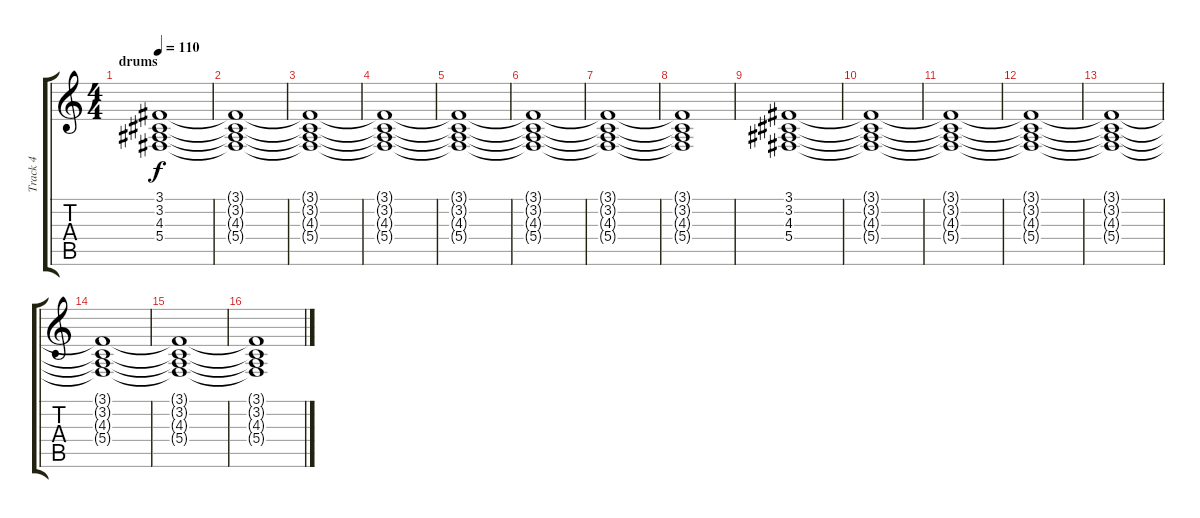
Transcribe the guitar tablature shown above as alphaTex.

\track ("Track 4" "Track 4") {instrument pad2warm}
\staff {score tabs}
\tuning (Eb4 Bb3 Gb3 Db3 Ab2 Db2) {hide}
\ts (4 4)
\section ("" "drums")
\tempo 110
\clef g2
\ks c
(3.1 3.2 4.3 5.4).1{dy f} |
(3.1{t} 3.2{t} 4.3{t} 5.4{t}).1 |
(3.1{t} 3.2{t} 4.3{t} 5.4{t}).1 |
(3.1{t} 3.2{t} 4.3{t} 5.4{t}).1 |
(3.1{t} 3.2{t} 4.3{t} 5.4{t}).1 |
(3.1{t} 3.2{t} 4.3{t} 5.4{t}).1 |
(3.1{t} 3.2{t} 4.3{t} 5.4{t}).1 |
(3.1{t} 3.2{t} 4.3{t} 5.4{t}).1 |
(3.1 3.2 4.3 5.4).1 |
(3.1{t} 3.2{t} 4.3{t} 5.4{t}).1 |
(3.1{t} 3.2{t} 4.3{t} 5.4{t}).1 |
(3.1{t} 3.2{t} 4.3{t} 5.4{t}).1 |
(3.1{t} 3.2{t} 4.3{t} 5.4{t}).1 |
(3.1{t} 3.2{t} 4.3{t} 5.4{t}).1 |
(3.1{t} 3.2{t} 4.3{t} 5.4{t}).1 |
(3.1{t} 3.2{t} 4.3{t} 5.4{t}).1
